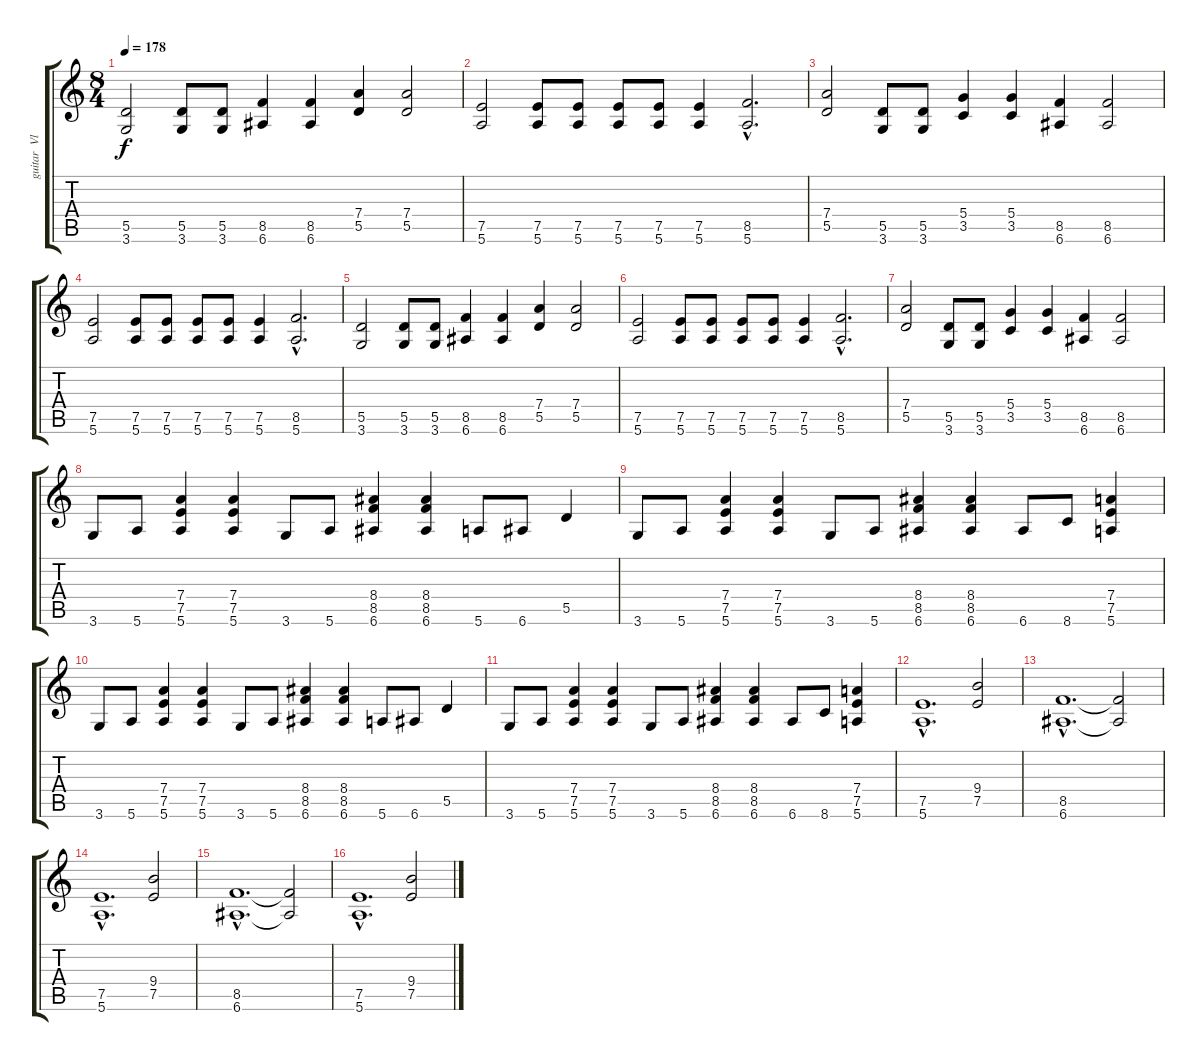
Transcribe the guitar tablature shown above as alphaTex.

\track ("guitar  Vladimir Antipov" "guitar  Vl") {instrument distortionguitar}
\staff {score tabs}
\tuning (E4 B3 G3 D3 A2 E2) {hide}
\ts (8 4)
\tempo 178
\clef g2
\ks c
(5.5 3.6).2{dy f} (5.5 3.6).8 (5.5 3.6).8 (8.5 6.6).4 (8.5 6.6).4 (7.4 5.5).4 (7.4 5.5).2 |
(7.5 5.6).2 (7.5 5.6).8 (7.5 5.6).8 (7.5 5.6).8 (7.5 5.6).8 (7.5 5.6).4 (8.5{hac} 5.6{hac}).2{d} |
(7.4 5.5).2 (5.5 3.6).8 (5.5 3.6).8 (5.4 3.5).4 (5.4 3.5).4 (8.5 6.6).4 (8.5 6.6).2 |
(7.5 5.6).2 (7.5 5.6).8 (7.5 5.6).8 (7.5 5.6).8 (7.5 5.6).8 (7.5 5.6).4 (8.5{hac} 5.6{hac}).2{d} |
(5.5 3.6).2 (5.5 3.6).8 (5.5 3.6).8 (8.5 6.6).4 (8.5 6.6).4 (7.4 5.5).4 (7.4 5.5).2 |
(7.5 5.6).2 (7.5 5.6).8 (7.5 5.6).8 (7.5 5.6).8 (7.5 5.6).8 (7.5 5.6).4 (8.5{hac} 5.6{hac}).2{d} |
(7.4 5.5).2 (5.5 3.6).8 (5.5 3.6).8 (5.4 3.5).4 (5.4 3.5).4 (8.5 6.6).4 (8.5 6.6).2 |
3.6.8 5.6.8 (7.4 7.5 5.6).4 (7.4 7.5 5.6).4 3.6.8 5.6.8 (8.4 8.5 6.6).4 (8.4 8.5 6.6).4 5.6.8 6.6.8 5.5.4 |
3.6.8 5.6.8 (7.4 7.5 5.6).4 (7.4 7.5 5.6).4 3.6.8 5.6.8 (8.4 8.5 6.6).4 (8.4 8.5 6.6).4 6.6.8 8.6.8 (7.4 7.5 5.6).4 |
3.6.8 5.6.8 (7.4 7.5 5.6).4 (7.4 7.5 5.6).4 3.6.8 5.6.8 (8.4 8.5 6.6).4 (8.4 8.5 6.6).4 5.6.8 6.6.8 5.5.4 |
3.6.8 5.6.8 (7.4 7.5 5.6).4 (7.4 7.5 5.6).4 3.6.8 5.6.8 (8.4 8.5 6.6).4 (8.4 8.5 6.6).4 6.6.8 8.6.8 (7.4 7.5 5.6).4 |
(7.5{hac} 5.6{hac}).1{d} (9.4 7.5).2 |
(8.5{hac} 6.6{hac}).1{d} (8.5{t} 6.6{t}).2 |
(7.5{hac} 5.6{hac}).1{d} (9.4 7.5).2 |
(8.5{hac} 6.6{hac}).1{d} (8.5{t} 6.6{t}).2 |
(7.5{hac} 5.6{hac}).1{d} (9.4 7.5).2
